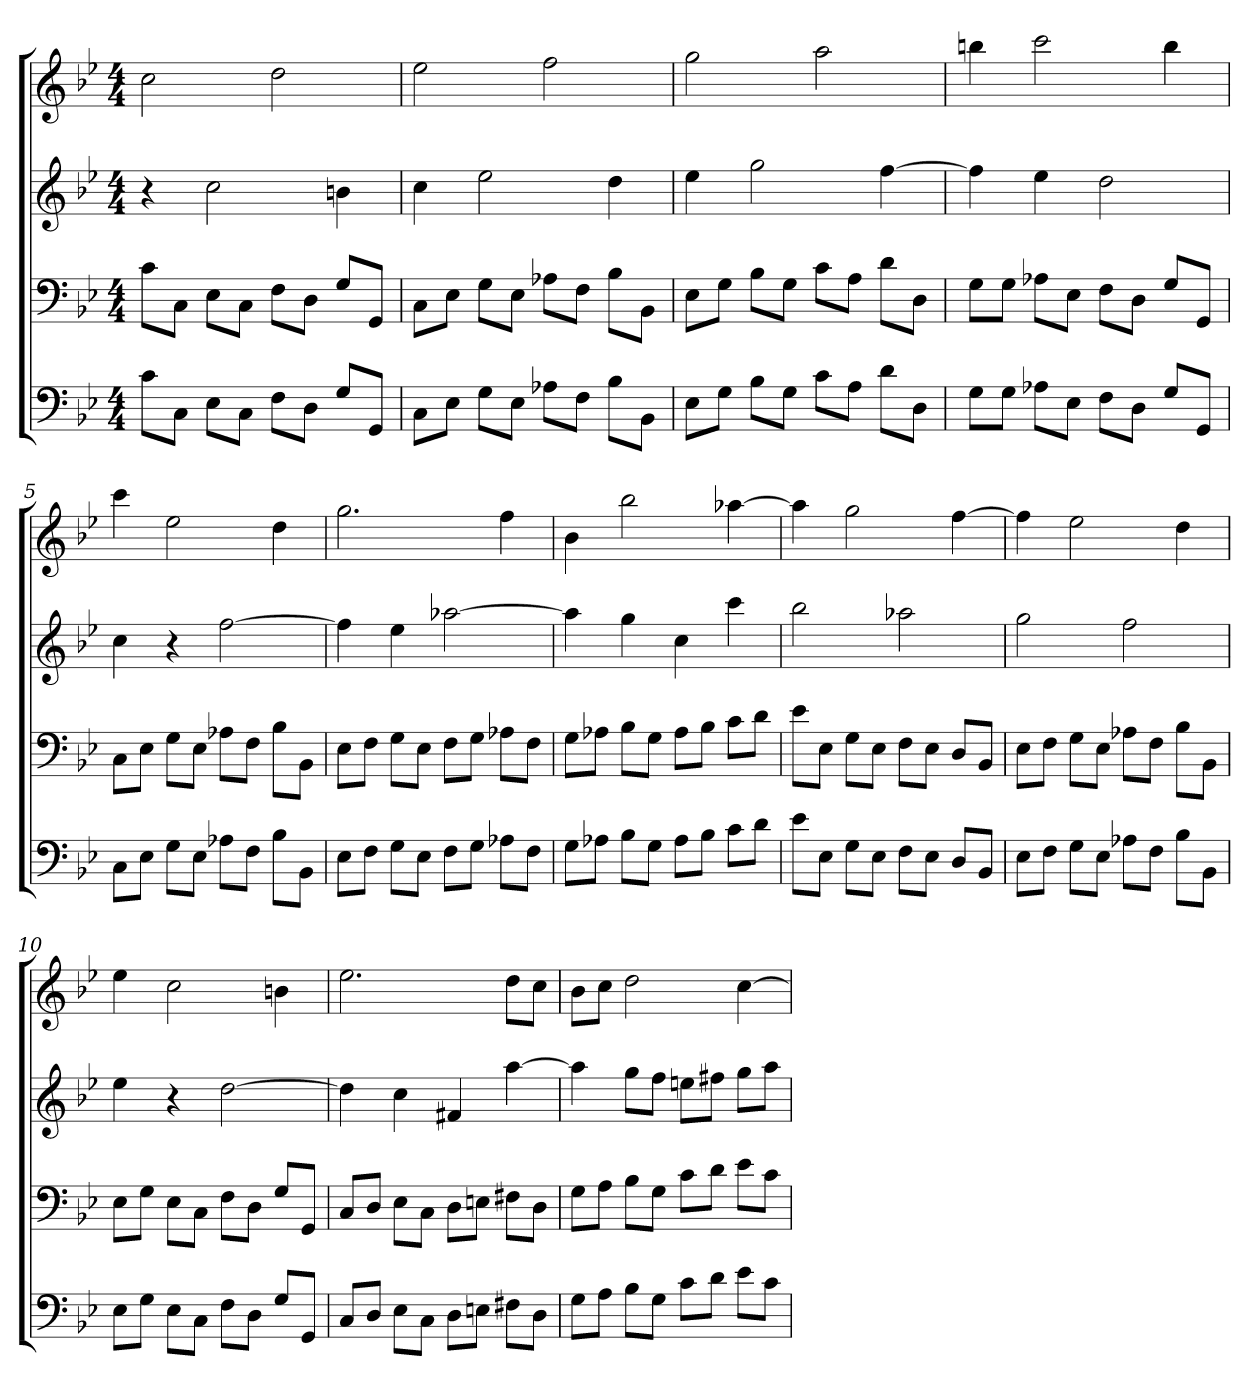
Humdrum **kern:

**kern	**kern	**kern	**kern
*part4	*part3	*part2	*part1
*staff4	*staff3	*staff2	*staff1
*k[b-e-]	*k[b-e-]	*k[b-e-]	*k[b-e-]
*g:	*g:	*g:	*g:
*M4/4	*M4/4	*M4/4	*M4/4
=1	=1	=1	=1
8cL	8cL	4r	2cc
8CJ	8CJ	.	.
8E-L	8E-L	2cc	.
8CJ	8CJ	.	.
8FL	8FL	.	2dd
8DJ	8DJ	.	.
8GL	8GL	4bn	.
8GGJ	8GGJ	.	.
=2	=2	=2	=2
8CL	8CL	4cc	2ee-
8E-J	8E-J	.	.
8GL	8GL	2ee-	.
8E-J	8E-J	.	.
8A-XL	8A-XL	.	2ff
8FJ	8FJ	.	.
8B-L	8B-L	4dd	.
8BB-J	8BB-J	.	.
=3	=3	=3	=3
8E-L	8E-L	4ee-	2gg
8GJ	8GJ	.	.
8B-L	8B-L	2gg	.
8GJ	8GJ	.	.
8cL	8cL	.	2aa
8AJ	8AJ	.	.
8dL	8dL	[4ff	.
8DJ	8DJ	.	.
=4	=4	=4	=4
8GL	8GL	4ff]	4bbn
8GJ	8GJ	.	.
8A-XL	8A-XL	4ee-	2ccc
8E-J	8E-J	.	.
8FL	8FL	2dd	.
8DJ	8DJ	.	.
8GL	8GL	.	4bb
8GGJ	8GGJ	.	.
=5	=5	=5	=5
8CL	8CL	4cc	4ccc
8E-J	8E-J	.	.
8GL	8GL	4r	2ee-
8E-J	8E-J	.	.
8A-XL	8A-XL	[2ff	.
8FJ	8FJ	.	.
8B-L	8B-L	.	4dd
8BB-J	8BB-J	.	.
=6	=6	=6	=6
8E-L	8E-L	4ff]	2.gg
8FJ	8FJ	.	.
8GL	8GL	4ee-	.
8E-J	8E-J	.	.
8FL	8FL	[2aa-X	.
8GJ	8GJ	.	.
8A-XL	8A-XL	.	4ff
8FJ	8FJ	.	.
=7	=7	=7	=7
8GL	8GL	4aa-]	4b-
8A-XJ	8A-XJ	.	.
8B-L	8B-L	4gg	2bb-
8GJ	8GJ	.	.
8A-L	8A-L	4cc	.
8B-J	8B-J	.	.
8cL	8cL	4ccc	[4aa-X
8dJ	8dJ	.	.
=8	=8	=8	=8
8e-L	8e-L	2bb-	4aa-]
8E-J	8E-J	.	.
8GL	8GL	.	2gg
8E-J	8E-J	.	.
8FL	8FL	2aa-X	.
8E-J	8E-J	.	.
8DL	8DL	.	[4ff
8BB-J	8BB-J	.	.
=9	=9	=9	=9
8E-L	8E-L	2gg	4ff]
8FJ	8FJ	.	.
8GL	8GL	.	2ee-
8E-J	8E-J	.	.
8A-XL	8A-XL	2ff	.
8FJ	8FJ	.	.
8B-L	8B-L	.	4dd
8BB-J	8BB-J	.	.
=10	=10	=10	=10
8E-L	8E-L	4ee-	4ee-
8GJ	8GJ	.	.
8E-L	8E-L	4r	2cc
8CJ	8CJ	.	.
8FL	8FL	[2dd	.
8DJ	8DJ	.	.
8GL	8GL	.	4bn
8GGJ	8GGJ	.	.
=11	=11	=11	=11
8CL	8CL	4dd]	2.ee-
8DJ	8DJ	.	.
8E-L	8E-L	4cc	.
8CJ	8CJ	.	.
8DL	8DL	4f#X	.
8EnJ	8EnJ	.	.
8F#XL	8F#XL	[4aa	8ddL
8DJ	8DJ	.	8ccJ
=12	=12	=12	=12
8GL	8GL	4aa]	8b-L
8AJ	8AJ	.	8ccJ
8B-L	8B-L	8ggL	2dd
8GJ	8GJ	8ffJ	.
8cL	8cL	8eenL	.
8dJ	8dJ	8ff#XJ	.
8e-L	8e-L	8ggL	[4cc
8cJ	8cJ	8aaJ	.
=	=	=	=
*-	*-	*-	*-
